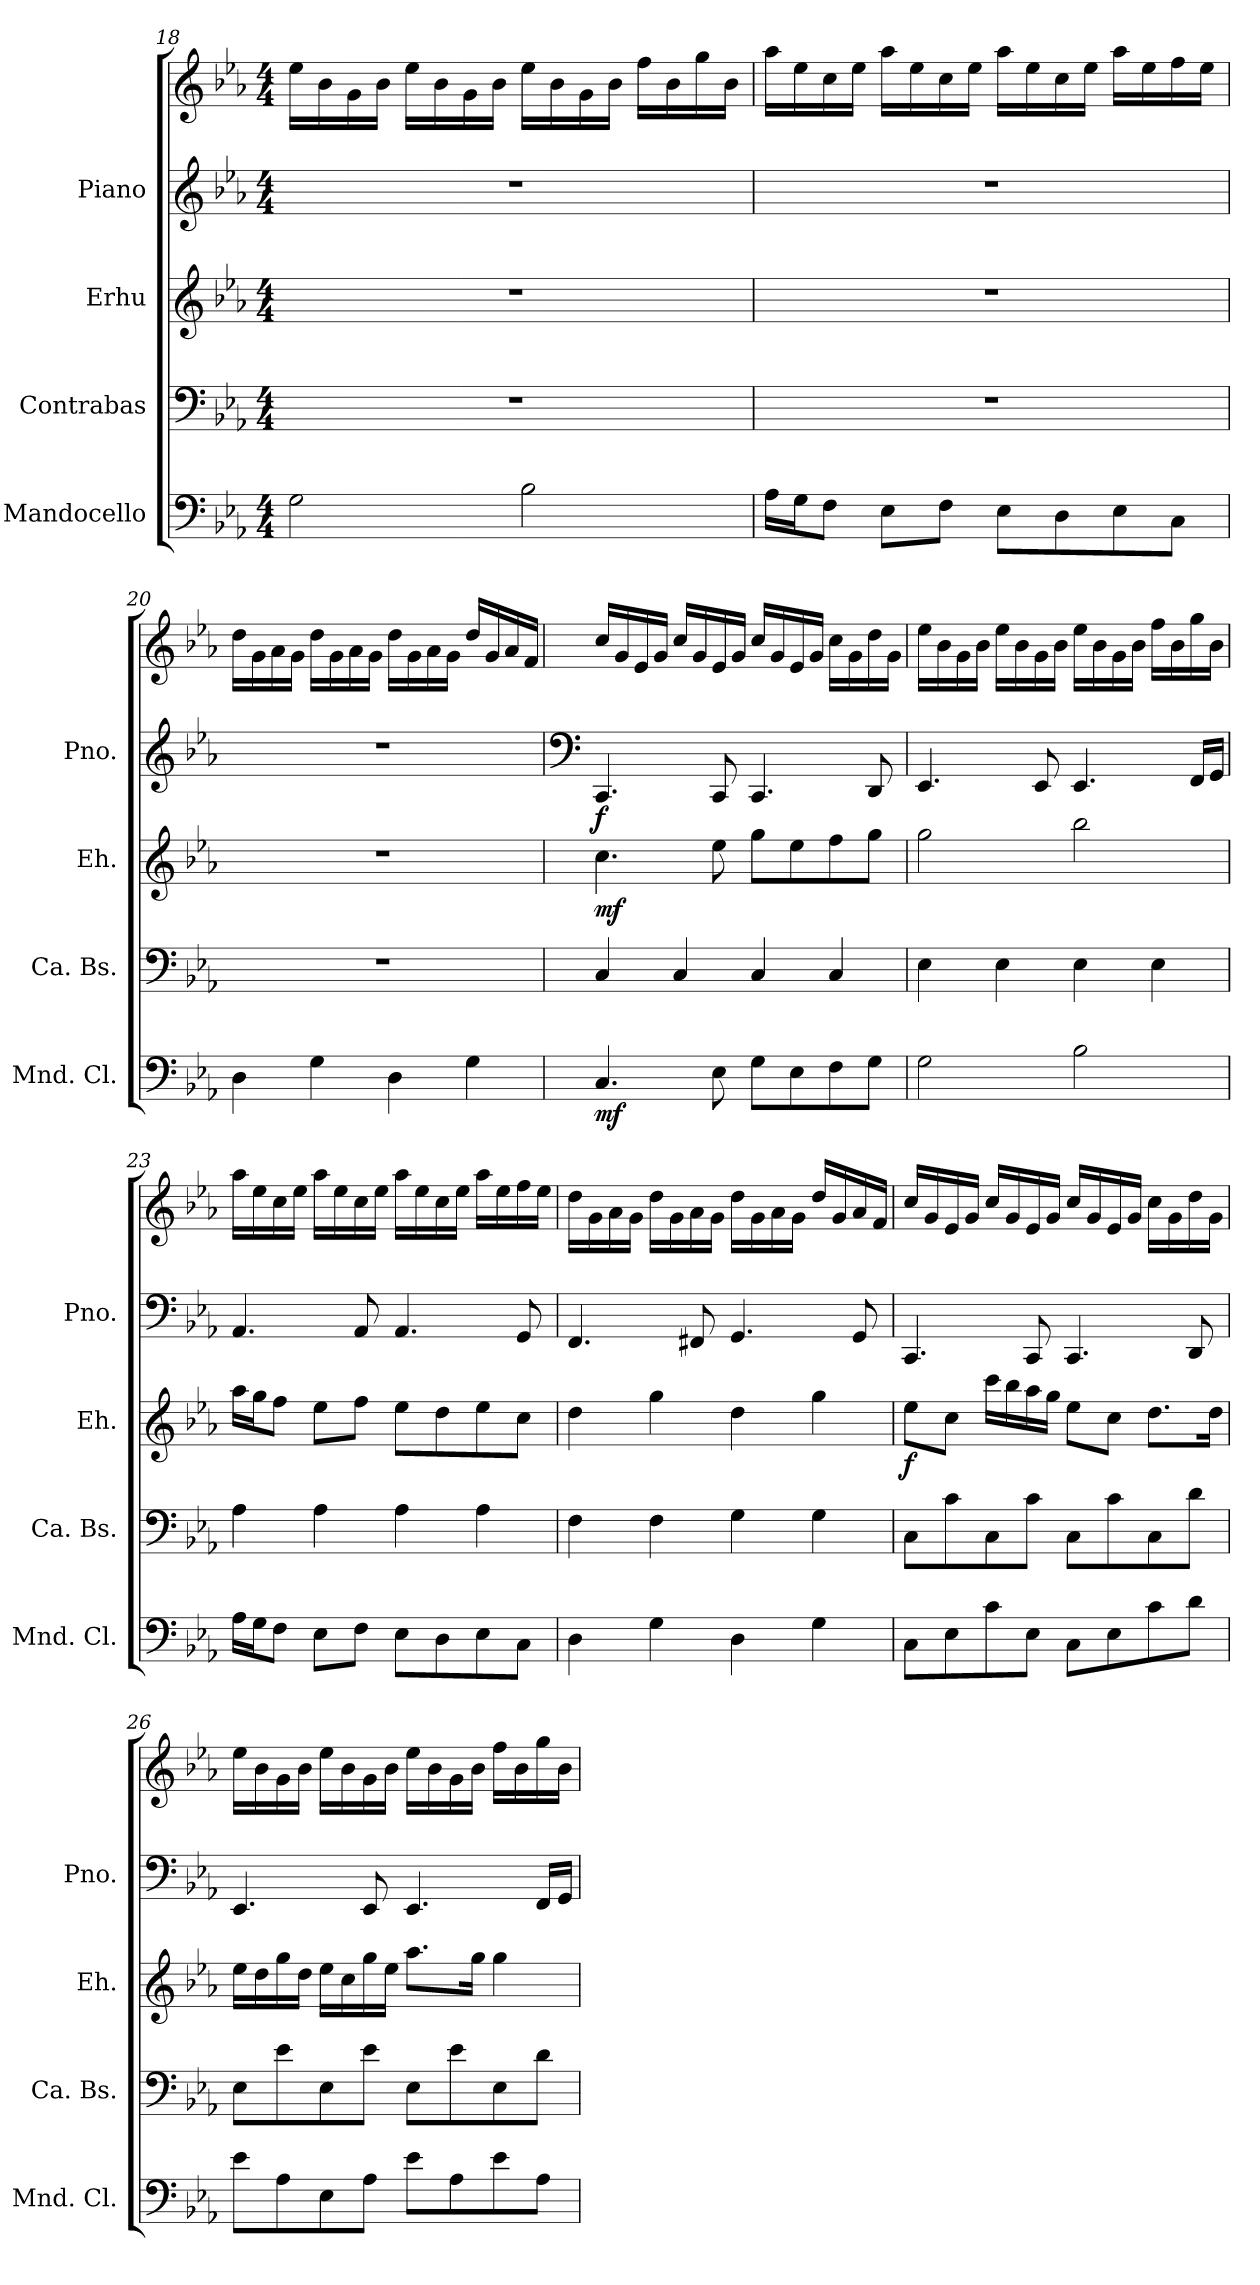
**kern	**dynam	**kern	**kern	**dynam	**kern	**kern	**dynam
*part4	*part4	*part3	*part2	*part2	*part1	*part1	*part1
*staff5	*staff5	*staff4	*staff3	*staff3	*staff2	*staff1	*staff1/2
*I"Mandocello	*	*I"Contrabas	*I"Erhu	*	*I"Piano	*	*
*I'Mnd. Cl.	*	*I'Ca. Bs.	*I'Eh.	*	*I'Pno.	*	*
*clefF4	*	*clefF4	*clefG2	*	*clefG2	*clefG2	*
*	*	*ITrd7c12	*	*	*	*	*
*k[b-e-a-]	*	*k[b-e-a-]	*k[b-e-a-]	*	*k[b-e-a-]	*k[b-e-a-]	*
*M4/4	*	*M4/4	*M4/4	*	*M4/4	*M4/4	*
=18	=18	=18	=18	=18	=18	=18	=18
2G\	.	1r	1r	.	1r	16ee-\LL	.
.	.	.	.	.	.	16b-\	.
.	.	.	.	.	.	16g\	.
.	.	.	.	.	.	16b-\JJ	.
.	.	.	.	.	.	16ee-\LL	.
.	.	.	.	.	.	16b-\	.
.	.	.	.	.	.	16g\	.
.	.	.	.	.	.	16b-\JJ	.
2B-\	.	.	.	.	.	16ee-\LL	.
.	.	.	.	.	.	16b-\	.
.	.	.	.	.	.	16g\	.
.	.	.	.	.	.	16b-\JJ	.
.	.	.	.	.	.	16ff\LL	.
.	.	.	.	.	.	16b-\	.
.	.	.	.	.	.	16gg\	.
.	.	.	.	.	.	16b-\JJ	.
!!LO:LB:g=z
=19	=19	=19	=19	=19	=19	=19	=19
16A-\LL	.	1r	1r	.	1r	16aa-\LL	.
16G\J	.	.	.	.	.	16ee-\	.
8F\J	.	.	.	.	.	16cc\	.
.	.	.	.	.	.	16ee-\JJ	.
8E-\L	.	.	.	.	.	16aa-\LL	.
.	.	.	.	.	.	16ee-\	.
8F\J	.	.	.	.	.	16cc\	.
.	.	.	.	.	.	16ee-\JJ	.
8E-\L	.	.	.	.	.	16aa-\LL	.
.	.	.	.	.	.	16ee-\	.
8D\	.	.	.	.	.	16cc\	.
.	.	.	.	.	.	16ee-\JJ	.
8E-\	.	.	.	.	.	16aa-\LL	.
.	.	.	.	.	.	16ee-\	.
8C\J	.	.	.	.	.	16ff\	.
.	.	.	.	.	.	16ee-\JJ	.
=20	=20	=20	=20	=20	=20	=20	=20
4D\	.	1r	1r	.	1r	16dd\LL	.
.	.	.	.	.	.	16g\	.
.	.	.	.	.	.	16a-\	.
.	.	.	.	.	.	16g\JJ	.
4G\	.	.	.	.	.	16dd\LL	.
.	.	.	.	.	.	16g\	.
.	.	.	.	.	.	16a-\	.
.	.	.	.	.	.	16g\JJ	.
4D\	.	.	.	.	.	16dd\LL	.
.	.	.	.	.	.	16g\	.
.	.	.	.	.	.	16a-\	.
.	.	.	.	.	.	16g\JJ	.
4G\	.	.	.	.	.	16dd/LL	.
.	.	.	.	.	.	16g/	.
.	.	.	.	.	.	16a-/	.
.	.	.	.	.	.	16f/JJ	.
!!LO:PB:g=z
=21	=21	=21	=21	=21	=21	=21	=21
*	*	*	*	*	*clefF4	*	*
!	!LO:DY:b	!	!	!LO:DY:b	!	!	!LO:DY:b=2
4.C/	mf	4CC/	4.cc\	mf	4.CC/	16cc/LL	f
.	.	.	.	.	.	16g/	.
.	.	.	.	.	.	16e-/	.
.	.	.	.	.	.	16g/JJ	.
.	.	4CC/	.	.	.	16cc/LL	.
.	.	.	.	.	.	16g/	.
8E-\	.	.	8ee-\	.	8CC/	16e-/	.
.	.	.	.	.	.	16g/JJ	.
8G\L	.	4CC/	8gg\L	.	4.CC/	16cc/LL	.
.	.	.	.	.	.	16g/	.
8E-\	.	.	8ee-\	.	.	16e-/	.
.	.	.	.	.	.	16g/JJ	.
8F\	.	4CC/	8ff\	.	.	16cc\LL	.
.	.	.	.	.	.	16g\	.
8G\J	.	.	8gg\J	.	8DD/	16dd\	.
.	.	.	.	.	.	16g\JJ	.
=22	=22	=22	=22	=22	=22	=22	=22
2G\	.	4EE-\	2gg\	.	4.EE-/	16ee-\LL	.
.	.	.	.	.	.	16b-\	.
.	.	.	.	.	.	16g\	.
.	.	.	.	.	.	16b-\JJ	.
.	.	4EE-\	.	.	.	16ee-\LL	.
.	.	.	.	.	.	16b-\	.
.	.	.	.	.	8EE-/	16g\	.
.	.	.	.	.	.	16b-\JJ	.
2B-\	.	4EE-\	2bb-\	.	4.EE-/	16ee-\LL	.
.	.	.	.	.	.	16b-\	.
.	.	.	.	.	.	16g\	.
.	.	.	.	.	.	16b-\JJ	.
.	.	4EE-\	.	.	.	16ff\LL	.
.	.	.	.	.	.	16b-\	.
.	.	.	.	.	16FF/LL	16gg\	.
.	.	.	.	.	16GG/JJ	16b-\JJ	.
!!LO:LB:g=z
=23	=23	=23	=23	=23	=23	=23	=23
16A-\LL	.	4AA-\	16aa-\LL	.	4.AA-/	16aa-\LL	.
16G\J	.	.	16gg\J	.	.	16ee-\	.
8F\J	.	.	8ff\J	.	.	16cc\	.
.	.	.	.	.	.	16ee-\JJ	.
8E-\L	.	4AA-\	8ee-\L	.	.	16aa-\LL	.
.	.	.	.	.	.	16ee-\	.
8F\J	.	.	8ff\J	.	8AA-/	16cc\	.
.	.	.	.	.	.	16ee-\JJ	.
8E-\L	.	4AA-\	8ee-\L	.	4.AA-/	16aa-\LL	.
.	.	.	.	.	.	16ee-\	.
8D\	.	.	8dd\	.	.	16cc\	.
.	.	.	.	.	.	16ee-\JJ	.
8E-\	.	4AA-\	8ee-\	.	.	16aa-\LL	.
.	.	.	.	.	.	16ee-\	.
8C\J	.	.	8cc\J	.	8GG/	16ff\	.
.	.	.	.	.	.	16ee-\JJ	.
=24	=24	=24	=24	=24	=24	=24	=24
4D\	.	4FF\	4dd\	.	4.FF/	16dd\LL	.
.	.	.	.	.	.	16g\	.
.	.	.	.	.	.	16a-\	.
.	.	.	.	.	.	16g\JJ	.
4G\	.	4FF\	4gg\	.	.	16dd\LL	.
.	.	.	.	.	.	16g\	.
.	.	.	.	.	8FF#X/	16a-\	.
.	.	.	.	.	.	16g\JJ	.
4D\	.	4GG\	4dd\	.	4.GG/	16dd\LL	.
.	.	.	.	.	.	16g\	.
.	.	.	.	.	.	16a-\	.
.	.	.	.	.	.	16g\JJ	.
4G\	.	4GG\	4gg\	.	.	16dd/LL	.
.	.	.	.	.	.	16g/	.
.	.	.	.	.	8GG/	16a-/	.
.	.	.	.	.	.	16f/JJ	.
!!LO:PB:g=z
=25	=25	=25	=25	=25	=25	=25	=25
!	!	!	!	!LO:DY:b	!	!	!
8C\L	.	8CC\L	8ee-\L	f	4.CC/	16cc/LL	.
.	.	.	.	.	.	16g/	.
8E-\	.	8C\	8cc\J	.	.	16e-/	.
.	.	.	.	.	.	16g/JJ	.
8c\	.	8CC\	16ccc\LL	.	.	16cc/LL	.
.	.	.	16bb-\	.	.	16g/	.
8E-\J	.	8C\J	16aa-\	.	8CC/	16e-/	.
.	.	.	16gg\JJ	.	.	16g/JJ	.
8C\L	.	8CC\L	8ee-\L	.	4.CC/	16cc/LL	.
.	.	.	.	.	.	16g/	.
8E-\	.	8C\	8cc\J	.	.	16e-/	.
.	.	.	.	.	.	16g/JJ	.
8c\	.	8CC\	8.dd\L	.	.	16cc\LL	.
.	.	.	.	.	.	16g\	.
8d\J	.	8D\J	.	.	8DD/	16dd\	.
.	.	.	16dd\Jk	.	.	16g\JJ	.
=26	=26	=26	=26	=26	=26	=26	=26
8e-\L	.	8EE-\L	16ee-\LL	.	4.EE-/	16ee-\LL	.
.	.	.	16dd\	.	.	16b-\	.
8A-\	.	8E-\	16gg\	.	.	16g\	.
.	.	.	16dd\JJ	.	.	16b-\JJ	.
8E-\	.	8EE-\	16ee-\LL	.	.	16ee-\LL	.
.	.	.	16cc\	.	.	16b-\	.
8A-\J	.	8E-\J	16gg\	.	8EE-/	16g\	.
.	.	.	16ee-\JJ	.	.	16b-\JJ	.
8e-\L	.	8EE-\L	8.aa-\L	.	4.EE-/	16ee-\LL	.
.	.	.	.	.	.	16b-\	.
8A-\	.	8E-\	.	.	.	16g\	.
.	.	.	16gg\Jk	.	.	16b-\JJ	.
8e-\	.	8EE-\	4gg\	.	.	16ff\LL	.
.	.	.	.	.	.	16b-\	.
8A-\J	.	8D\J	.	.	16FF/LL	16gg\	.
.	.	.	.	.	16GG/JJ	16b-\JJ	.
=	=	=	=	=	=	=	=
*-	*-	*-	*-	*-	*-	*-	*-
